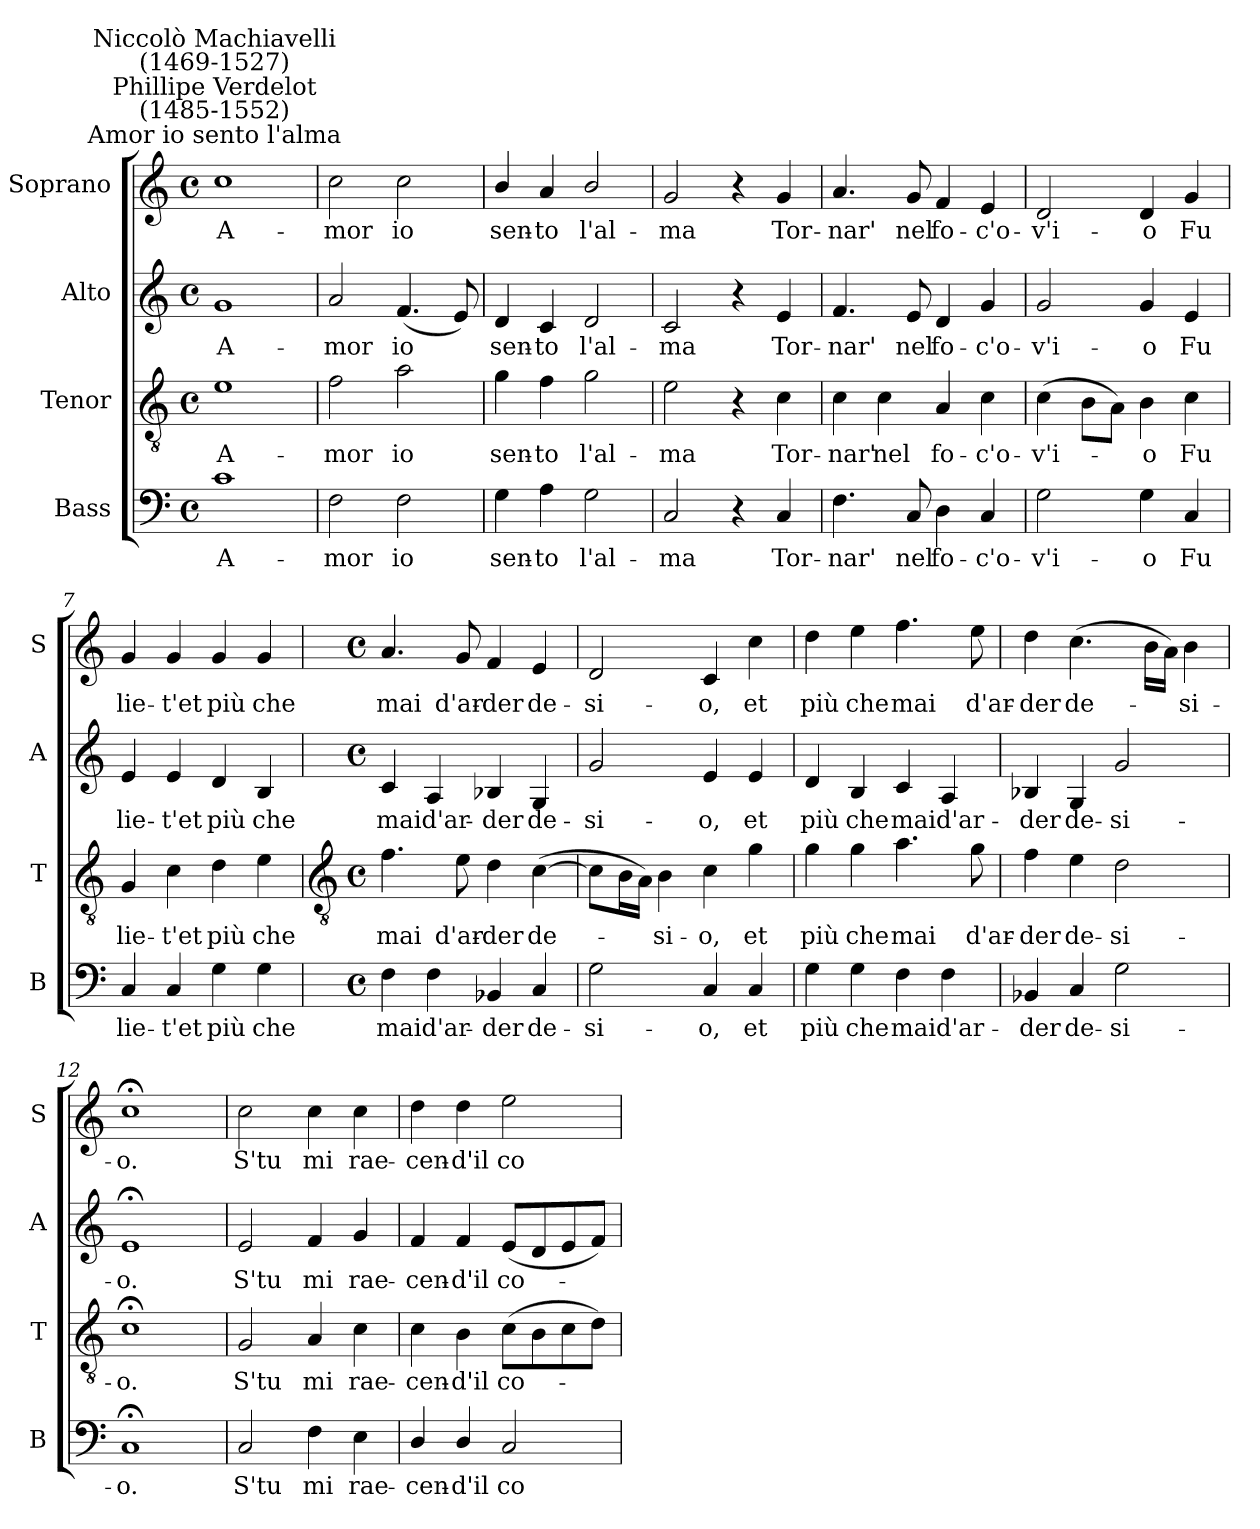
**kern	**text	**kern	**text	**kern	**text	**kern	**text
*part4	*part4	*part3	*part3	*part2	*part2	*part1	*part1
*staff4	*staff4	*staff3	*staff3	*staff2	*staff2	*staff1	*staff1
*I"Bass	*	*I"Tenor	*	*I"Alto	*	*I"Soprano	*
*I'B	*	*I'T	*	*I'A	*	*I'S	*
*clefF4	*	*clefGv2	*	*clefG2	*	*clefG2	*
*k[]	*	*k[]	*	*k[]	*	*k[]	*
*C:	*	*C:	*	*C:	*	*C:	*
*M4/4	*	*M4/4	*	*M4/4	*	*M4/4	*
*met(c)	*	*met(c)	*	*met(c)	*	*met(c)	*
=1	=1	=1	=1	=1	=1	=1	=1
!	!	!	!	!	!	!LO:TX:a:cj:t=Amor io sento l'alma	!
!	!	!	!	!	!	!LO:TX:a:cj:t=Phillipe Verdelot\n(1485-1552)	!
!	!	!	!	!	!	!LO:TX:a:cj:t=Niccolò Machiavelli\n(1469-1527)	!
!	!LO:LY:b	!	!LO:LY:b	!	!LO:LY:b	!	!LO:LY:b
1c	A-	1e	A-	1g	A-	1cc	A-
=2	=2	=2	=2	=2	=2	=2	=2
!	!LO:LY:b	!	!LO:LY:b	!	!LO:LY:b	!	!LO:LY:b
2F	-mor	2f	-mor	2a	-mor	2cc	-mor
!	!LO:LY:b	!	!LO:LY:b	!	!LO:LY:b	!	!LO:LY:b
2F	io	2a	io	(<4.f	io	2cc	io
.	.	.	.	8e)	.	.	.
=3	=3	=3	=3	=3	=3	=3	=3
!	!LO:LY:b	!	!LO:LY:b	!	!LO:LY:b	!	!LO:LY:b
4G	sen-	4g	sen-	4d	sen-	4b/	sen-
!	!LO:LY:b	!	!LO:LY:b	!	!LO:LY:b	!	!LO:LY:b
4A	-to	4f	-to	4c	-to	4a	-to
!	!LO:LY:b	!	!LO:LY:b	!	!LO:LY:b	!	!LO:LY:b
2G	l'al-	2g	l'al-	2d	l'al-	2b/	l'al-
=4	=4	=4	=4	=4	=4	=4	=4
!	!LO:LY:b	!	!LO:LY:b	!	!LO:LY:b	!	!LO:LY:b
2C	-ma	2e	-ma	2c	-ma	2g	-ma
4r	.	4r	.	4r	.	4r	.
!	!LO:LY:b	!	!LO:LY:b	!	!LO:LY:b	!	!LO:LY:b
4C	Tor-	4c	Tor-	4e	Tor-	4g	Tor-
=5	=5	=5	=5	=5	=5	=5	=5
!	!LO:LY:b	!	!LO:LY:b	!	!LO:LY:b	!	!LO:LY:b
4.F	-nar'	4c	-nar'	4.f	-nar'	4.a	-nar'
!	!	!	!LO:LY:b	!	!	!	!
.	.	4c	nel	.	.	.	.
!	!LO:LY:b	!	!	!	!LO:LY:b	!	!LO:LY:b
8C	nel	.	.	8e	nel	8g	nel
!	!LO:LY:b	!	!LO:LY:b	!	!LO:LY:b	!	!LO:LY:b
4D	fo-	4A	fo-	4d	fo-	4f	fo-
!	!LO:LY:b	!	!LO:LY:b	!	!LO:LY:b	!	!LO:LY:b
4C	-c'o-	4c	-c'o-	4g	-c'o-	4e	-c'o-
=6	=6	=6	=6	=6	=6	=6	=6
!	!LO:LY:b	!	!LO:LY:b	!	!LO:LY:b	!	!LO:LY:b
2G	-v'i-	(>4c	-v'i-	2g	-v'i-	2d	-v'i-
.	.	8B\L	.	.	.	.	.
.	.	8A\J)	.	.	.	.	.
!	!LO:LY:b	!	!LO:LY:b	!	!LO:LY:b	!	!LO:LY:b
4G	-o	4B	o	4g	-o	4d	-o
!	!LO:LY:b	!	!LO:LY:b	!	!LO:LY:b	!	!LO:LY:b
4C	Fu	4c	Fu	4e	Fu	4g	Fu
=7	=7	=7	=7	=7	=7	=7	=7
!	!LO:LY:b	!	!LO:LY:b	!	!LO:LY:b	!	!LO:LY:b
4C	lie-	4G	lie-	4e	lie-	4g	lie-
!	!LO:LY:b	!	!LO:LY:b	!	!LO:LY:b	!	!LO:LY:b
4C	-t'et	4c	-t'et	4e	-t'et	4g	-t'et
!	!LO:LY:b	!	!LO:LY:b	!	!LO:LY:b	!	!LO:LY:b
4G	più	4d	più	4d	più	4g	più
!	!LO:LY:b	!	!LO:LY:b	!	!LO:LY:b	!	!LO:LY:b
4G	che	4e	che	4B	che	4g	che
!!LO:LB:g=z
=8	=8	=8	=8	=8	=8	=8	=8
*	*	*clefGv2	*	*	*	*	*
*M4/4	*	*M4/4	*	*M4/4	*	*M4/4	*
*met(c)	*	*met(c)	*	*met(c)	*	*met(c)	*
!	!LO:LY:b	!	!LO:LY:b	!	!LO:LY:b	!	!LO:LY:b
4F	mai	4.f	mai	4c	mai	4.a	mai
!	!LO:LY:b	!	!	!	!LO:LY:b	!	!
4F	d'ar-	.	.	4A	d'ar-	.	.
!	!	!	!LO:LY:b	!	!	!	!LO:LY:b
.	.	8e	d'ar-	.	.	8g	d'ar-
!	!LO:LY:b	!	!LO:LY:b	!	!LO:LY:b	!	!LO:LY:b
4BB-X	-der	4d	-der	4B-X/	-der	4f	-der
!	!LO:LY:b	!	!LO:LY:b	!	!LO:LY:b	!	!LO:LY:b
4C	de-	(>[4c	de-	4G	de-	4e	de-
=9	=9	=9	=9	=9	=9	=9	=9
!	!LO:LY:b	!	!	!	!LO:LY:b	!	!LO:LY:b
2G	-si-	8cL]	.	2g	-si-	2d	-si-
.	.	16BL	.	.	.	.	.
.	.	16AJJ)	.	.	.	.	.
!	!	!	!LO:LY:b	!	!	!	!
.	.	4B	si-	.	.	.	.
!	!LO:LY:b	!	!LO:LY:b	!	!LO:LY:b	!	!LO:LY:b
4C	-o,	4c	-o,	4e	-o,	4c	-o,
!	!LO:LY:b	!	!LO:LY:b	!	!LO:LY:b	!	!LO:LY:b
4C	et	4g	et	4e	et	4cc	et
=10	=10	=10	=10	=10	=10	=10	=10
!	!LO:LY:b	!	!LO:LY:b	!	!LO:LY:b	!	!LO:LY:b
4G	più	4g	più	4d	più	4dd	più
!	!LO:LY:b	!	!LO:LY:b	!	!LO:LY:b	!	!LO:LY:b
4G	che	4g	che	4B	che	4ee	che
!	!LO:LY:b	!	!LO:LY:b	!	!LO:LY:b	!	!LO:LY:b
4F	mai	4.a	mai	4c	mai	4.ff	mai
!	!LO:LY:b	!	!	!	!LO:LY:b	!	!
4F	d'ar-	.	.	4A	d'ar-	.	.
!	!	!	!LO:LY:b	!	!	!	!LO:LY:b
.	.	8g	d'ar-	.	.	8ee	d'ar-
=11	=11	=11	=11	=11	=11	=11	=11
!	!LO:LY:b	!	!LO:LY:b	!	!LO:LY:b	!	!LO:LY:b
4BB-X	-der	4f	-der	4B-X/	-der	4dd	-der
!	!LO:LY:b	!	!LO:LY:b	!	!LO:LY:b	!	!LO:LY:b
4C	de-	4e	de-	4G	de-	(>4.cc	de-
!	!LO:LY:b	!	!LO:LY:b	!	!LO:LY:b	!	!
2G	-si-	2d	-si-	2g	-si-	.	.
.	.	.	.	.	.	16b\LL	.
.	.	.	.	.	.	16a\JJ)	.
!	!	!	!	!	!	!	!LO:LY:b
.	.	.	.	.	.	4b	si-
=12	=12	=12	=12	=12	=12	=12	=12
!	!LO:LY:b	!	!LO:LY:b	!	!LO:LY:b	!	!LO:LY:b
1C;<	-o.	1c;<	-o.	1e;<	-o.	1cc;<	-o.
=13	=13	=13	=13	=13	=13	=13	=13
!	!LO:LY:b	!	!LO:LY:b	!	!LO:LY:b	!	!LO:LY:b
2C	S'tu	2G	S'tu	2e	S'tu	2cc	S'tu
!	!LO:LY:b	!	!LO:LY:b	!	!LO:LY:b	!	!LO:LY:b
4F	mi	4A	mi	4f	mi	4cc	mi
!	!LO:LY:b	!	!LO:LY:b	!	!LO:LY:b	!	!LO:LY:b
4E	rae-	4c	rae-	4g	rae-	4cc	rae-
=14	=14	=14	=14	=14	=14	=14	=14
!	!LO:LY:b	!	!LO:LY:b	!	!LO:LY:b	!	!LO:LY:b
4D/	-cen-	4c	-cen-	4f	-cen-	4dd	-cen-
!	!LO:LY:b	!	!LO:LY:b	!	!LO:LY:b	!	!LO:LY:b
4D/	-d'il	4B	-d'il	4f	-d'il	4dd	-d'il
!	!LO:LY:b	!	!LO:LY:b	!	!LO:LY:b	!	!LO:LY:b
2C	co-	(>8cL	co-	(<8eL	co-	2ee	co-
.	.	8B	.	8d	.	.	.
.	.	8c	.	8e	.	.	.
.	.	8dJ)	.	8fJ)	.	.	.
=	=	=	=	=	=	=	=
*-	*-	*-	*-	*-	*-	*-	*-
